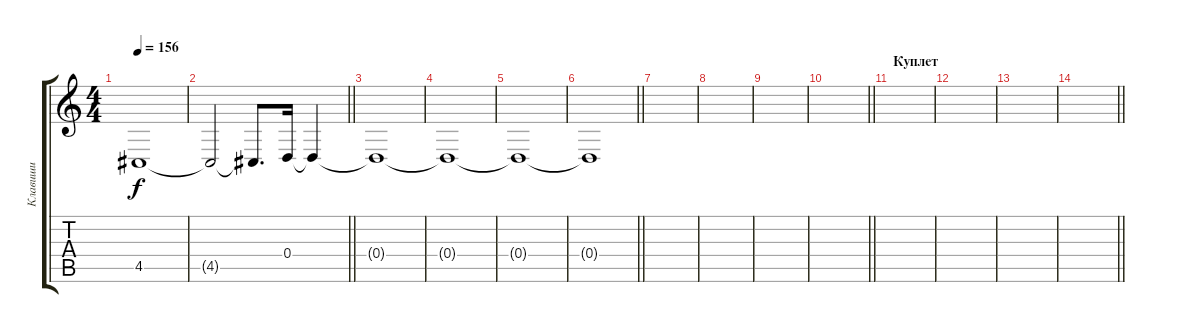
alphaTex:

\track ("Клавиши" "Клавиши") {instrument choiraahs}
\staff {score tabs}
\tuning (E4 B3 G3 D3 A2 E2) {hide}
\ts (4 4)
\tempo 156
\clef g2
\ks c
4.5{t}.1{dy f} |
\barLineRight lightlight
4.5{t}.2 4.5{t}.8{d} 0.4.16 0.4{t}.4 |
0.4{t}.1 |
0.4{t}.1 |
0.4{t}.1 |
\barLineRight lightlight
0.4{t}.1 |
|
|
|
\barLineRight lightlight
|
\section ("" "Куплет")
|
|
|
\barLineRight lightlight
